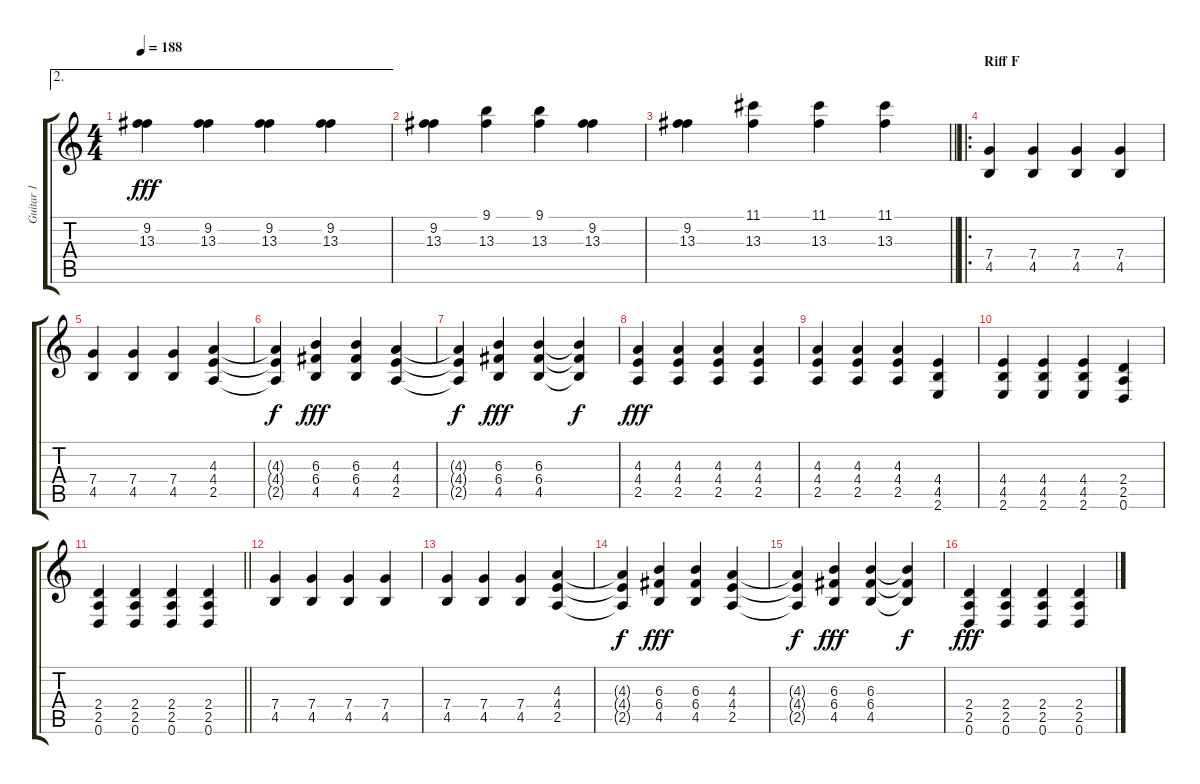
\track ("Guitar 1" "Guitar 1") {instrument overdrivenguitar}
\staff {score tabs}
\tuning (D4 A3 F3 C3 G2 D2) {hide}
\ae 2
\ts (4 4)
\tempo 188
\clef g2
\ks c
(9.2 13.3).4{dy fff} (9.2 13.3).4 (9.2 13.3).4 (9.2 13.3).4 |
(9.2 13.3).4 (9.1 13.3).4 (9.1 13.3).4 (9.2 13.3).4 |
\barLineRight lightlight
(9.2 13.3).4 (11.1 13.3).4 (11.1 13.3).4 (11.1 13.3).4 |
\ro
\section ("" "Riff F")
(7.4 4.5).4{volume 14 instrument distortionguitar} (7.4 4.5).4 (7.4 4.5).4 (7.4 4.5).4 |
(7.4 4.5).4 (7.4 4.5).4 (7.4 4.5).4 (4.3 4.4 2.5).4 |
(4.3{t} 4.4{t} 2.5{t}).4{dy f} (6.3 6.4 4.5).4{dy fff} (6.3 6.4 4.5).4 (4.3 4.4 2.5).4 |
(4.3{t} 4.4{t} 2.5{t}).4{dy f} (6.3 6.4 4.5).4{dy fff} (6.3 6.4 4.5).4 (6.3{t} 6.4{t} 4.5{t}).4{dy f} |
(4.3 4.4 2.5).4{dy fff} (4.3 4.4 2.5).4 (4.3 4.4 2.5).4 (4.3 4.4 2.5).4 |
(4.3 4.4 2.5).4 (4.3 4.4 2.5).4 (4.3 4.4 2.5).4 (4.4 4.5 2.6).4 |
(4.4 4.5 2.6).4 (4.4 4.5 2.6).4 (4.4 4.5 2.6).4 (2.4 2.5 0.6).4 |
\barLineRight lightlight
(2.4 2.5 0.6).4 (2.4 2.5 0.6).4 (2.4 2.5 0.6).4 (2.4 2.5 0.6).4 |
(7.4 4.5).4 (7.4 4.5).4 (7.4 4.5).4 (7.4 4.5).4 |
(7.4 4.5).4 (7.4 4.5).4 (7.4 4.5).4 (4.3 4.4 2.5).4 |
(4.3{t} 4.4{t} 2.5{t}).4{dy f} (6.3 6.4 4.5).4{dy fff} (6.3 6.4 4.5).4 (4.3 4.4 2.5).4 |
(4.3{t} 4.4{t} 2.5{t}).4{dy f} (6.3 6.4 4.5).4{dy fff} (6.3 6.4 4.5).4 (6.3{t} 6.4{t} 4.5{t}).4{dy f} |
(2.4 2.5 0.6).4{dy fff} (2.4 2.5 0.6).4 (2.4 2.5 0.6).4 (2.4 2.5 0.6).4
